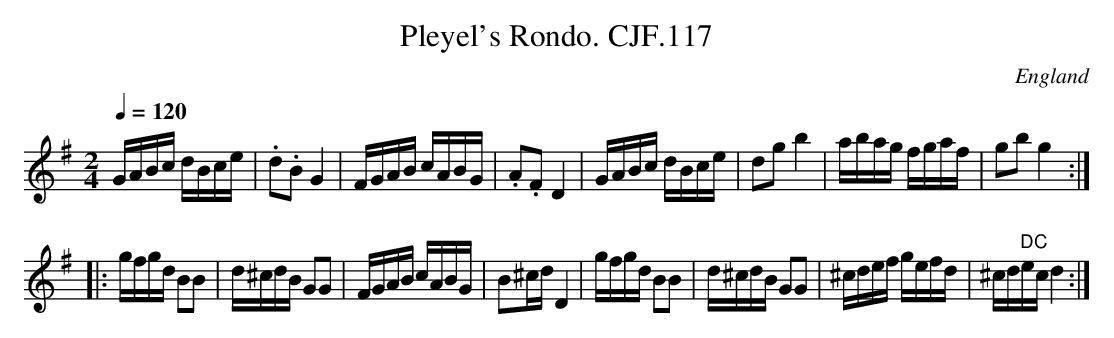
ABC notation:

X:1
T:Pleyel's Rondo. CJF.117
O:England
M:2/4
L:1/16
Q:1/4=120
K:G major
GABc dBce|.d2.B2G4|FGAB cABG|.A2.F2D4|\
GABc dBce|d2g2 b4|abag fgaf|g2b2 g4h:|!
|:gfgd B2B2|d^cdB G2G2|FGAB cABG|B2^cd D4|\
gfgd B2B2|d^cdB G2G2|^cdef gefd|^cd" DC"ec d4:|
